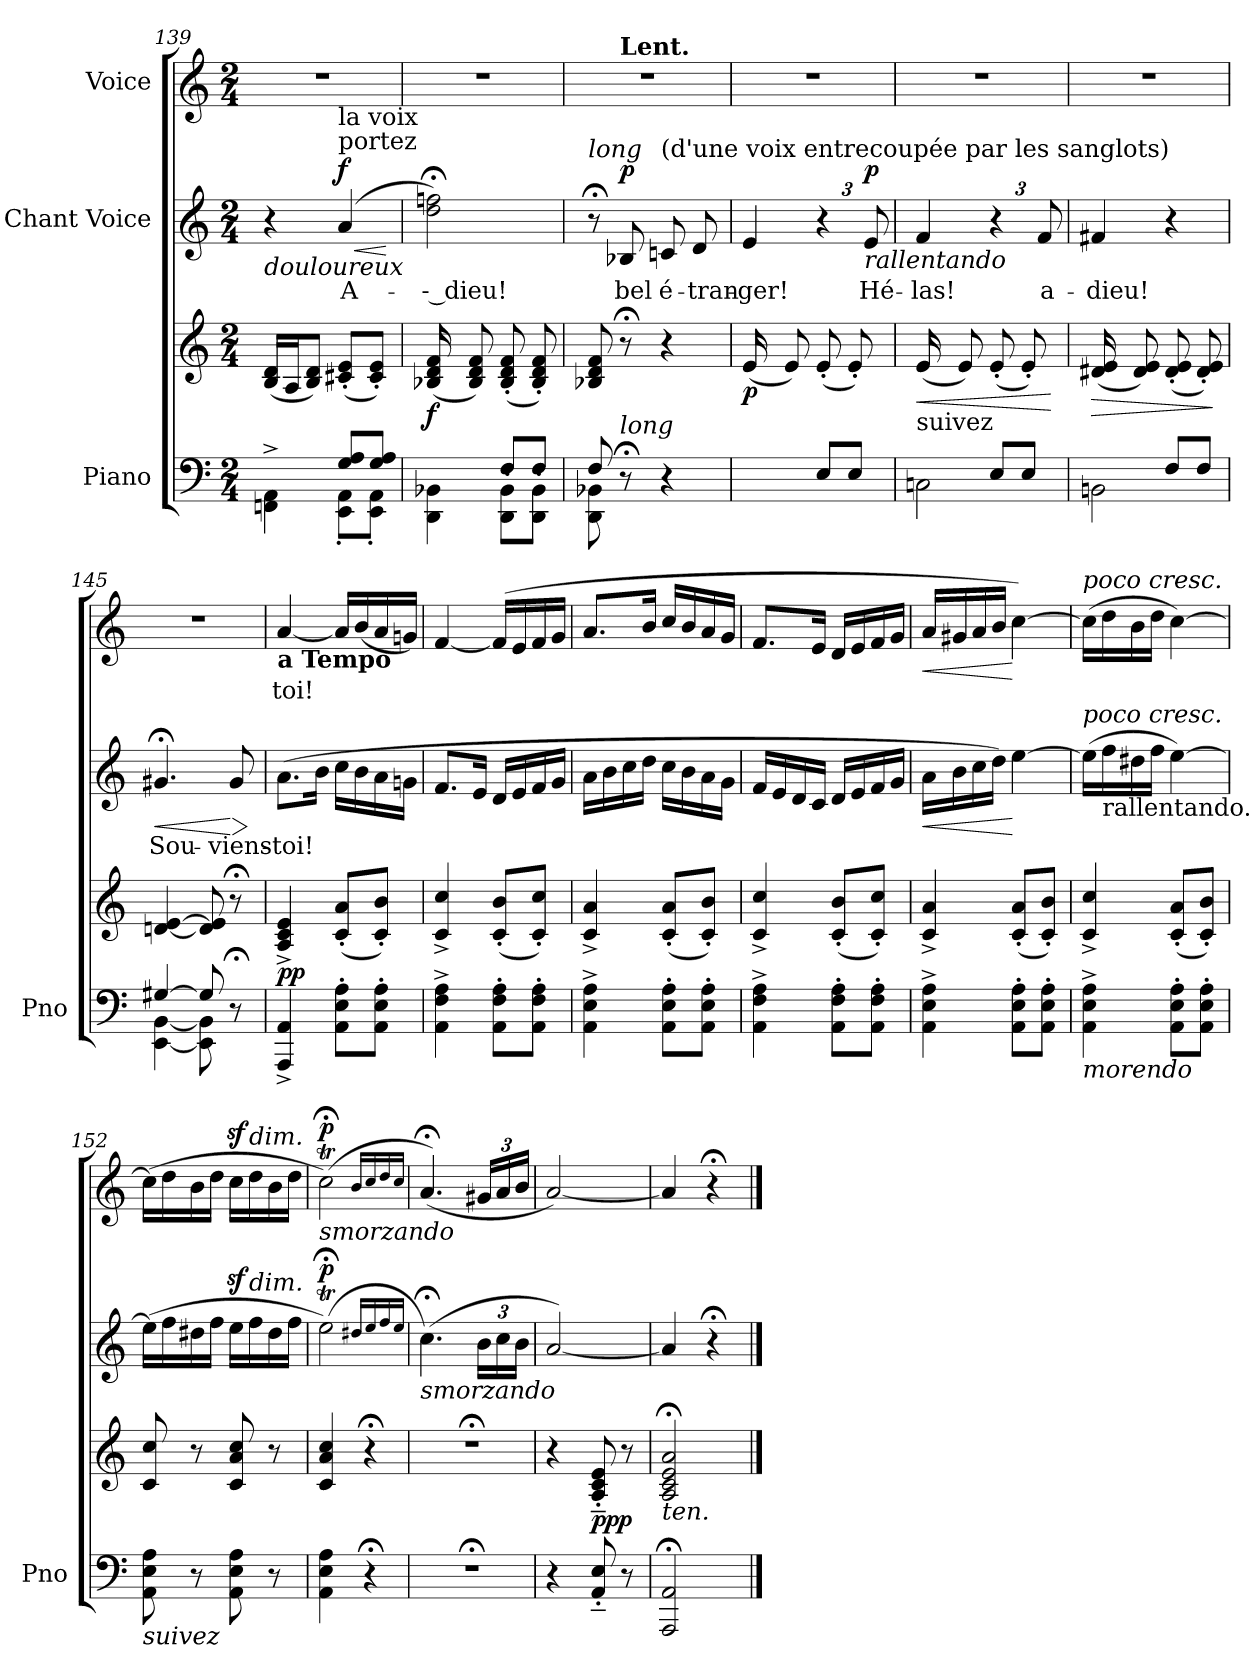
**kern	**kern	**dynam	**kern	**text	**dynam	**kern	**text	**dynam
*part3	*part3	*part3	*part2	*part2	*part2	*part1	*part1	*part1
*staff4	*staff3	*staff3/4	*staff2	*staff2	*staff2	*staff1	*staff1	*staff1
*I"Piano	*	*	*I"Chant Voice	*	*	*I"Voice	*	*
*I'Pno	*	*	*	*	*	*	*	*
*clefF4	*clefG2	*	*clefG2	*	*	*clefG2	*	*
*k[]	*k[]	*	*k[]	*	*	*k[]	*	*
*M2/4	*M2/4	*	*M2/4	*	*	*M2/4	*	*
=139	=139	=139	=139	=139	=139	=139	=139	=139
*^	*	*	*	*	*	*	*	*
!	!	!	!	!LO:TX:b:i:t=douloureux	!	!	!	!	!
4ryy	4FFn\^< 4AA\^<	(>16B/ 16d/LL	.	4r	.	.	2r	.	.
.	.	16A/J	.	.	.	.	.	.	.
.	.	8B/ 8d/J)	.	.	.	.	.	.	.
!	!	!	!	!LO:TX:a:t=portez	!	!	!	!	!
!	!	!	!	!LO:TX:a:t=la voix	!	!	!	!	!
!	!	!	!	!	!LO:LY:b	!LO:HP:b	!	!	!
!	!	!	!	!	!	!LO:DY:n=1:b	!	!	!
8G/ 8A/L	8EE\' 8AA\'L	(>8c#X/'> 8e/'>L	.	(>4a/	-A-	< f	.	.	.
8G/ 8A/J	8EE\' 8AA\'J	8c#/'> 8e/'>J)	.	.	.	.	.	.	.
*v	*v	*	*	*	*	*	*	*	*
.	.	.	.	.	[	.	.	.
!!LO:PB:g=z
=140	=140	=140	=140	=140	=140	=140	=140	=140
*^	*	*	*	*	*	*	*	*
*	*^	*	*	*	*	*	*	*	*
!	!	!	!	!LO:DY:b	!	!LO:LY:b	!	!	!	!
16ryy	4ryy	4DD\ 4BB-X\	(>16B-X/ 16d/ 16f/LL	f	2dd\;< 2ffn\;<)	-- dieu!	.	2r	.	.
16F/J	.	.	16ryy	.	.	.	.	.	.	.
4.ryy	.	.	8B-/ 8d/ 8f/J)	.	.	.	.	.	.	.
.	8F/L	8DD\' 8BB-\'L	(>8B-/'> 8d/'> 8f/'>L	.	.	.	.	.	.	.
.	8F/J	8DD\' 8BB-\'J	8B-/'> 8d/'> 8f/'>J)	.	.	.	.	.	.	.
=141	=141	=141	=141	=141	=141	=141	=141	=141	=141	=141
!	!	!	!	!	!LO:TX:a:i:t=long	!	!	!	!	!
*	*v	*v	*	*	*	*	*	*^	*	*
8F/	8DD\ 8BB-X\	8B-X/ 8d/ 8f/	.	8r;<	.	.	2r	8ryy	.	.
!	!	!	!	!	!	!	!	!LO:TX:a:B:t=Lent.	!	!
!LO:TX:a:i:t=long	!	!	!	!	!	!	!	!	!	!
!	!	!	!	!	!LO:LY:b	!LO:DY:a	!	!	!	!
8r;<	4.ryy	8r;<	.	8B-X/	bel	p	.	4.ryy	.	.
!	!	!	!	!LO:TX:a:t=(d'une voix entrecoupée par les sanglots)	!	!	!	!	!	!
!	!	!	!	!	!LO:LY:b	!	!	!	!	!
4r	.	4r	.	8cn/	é-	.	.	.	.	.
!	!	!	!	!	!LO:LY:b	!	!	!	!	!
.	.	.	.	8d/	-tran-	.	.	.	.	.
=142	=142	=142	=142	=142	=142	=142	=142	=142	=142	=142
!	!	!	!	!	!	!	!LO:TX:b:B:t=a Tempo.	!	!	!
!	!	!	!LO:DY:b	!	!LO:LY:b	!	!	!	!	!
*	*	*	*	*	*	*	*v	*v	*	*
16ryy	4ryy	(16e/LL	p	4e/	-ger!	.	2r	.	.
16E/J	.	16ryy	.	.	.	.	.	.	.
4.ryy	.	8e/J)	.	.	.	.	.	.	.
*	*	*	*	*Xbrackettup	*	*	*	*	*
.	8E/L	(>8e'>/L	.	6r	.	.	.	.	.
.	8E/J	8e'>/J)	.	.	.	.	.	.	.
!	!	!	!	!LO:TX:b:i:t=rallentando	!	!	!	!	!
!	!	!	!	!	!LO:LY:b	!LO:DY:a	!	!	!
.	.	.	.	12e/	Hé-	p	.	.	.
=143	=143	=143	=143	=143	=143	=143	=143	=143	=143
*	*^	*	*	*	*	*	*	*	*
!	!	!	!LO:TX:b:t=suivez	!	!	!	!	!	!	!
!	!	!	!	!LO:HP:b	!	!LO:LY:b	!	!	!	!
16ryy	4ryy	2Cn\	(16e/LL	<	4f/	-las!	.	2r	.	.
16E/J	.	.	16ryy	.	.	.	.	.	.	.
4.ryy	.	.	8e/J)	.	.	.	.	.	.	.
.	8E/L	.	(>8e'>/L	.	6r	.	.	.	.	.
.	8E/J	.	8e'>/J)	.	.	.	.	.	.	.
!	!	!	!	!	!	!LO:LY:b	!	!	!	!
.	.	.	.	.	12f/	a-	.	.	.	.
*v	*v	*v	*	*	*	*	*	*	*	*
.	.	[	.	.	.	.	.	.
=144	=144	=144	=144	=144	=144	=144	=144	=144
*^	*	*	*	*	*	*	*	*
*	*^	*	*	*	*	*	*	*	*
!	!	!	!	!LO:HP:b	!	!LO:LY:b	!	!	!	!
16ryy	4ryy	2BBn\	(16d#X/ 16e/LL	>	4f#X/	-dieu!	.	2r	.	.
16F#X/J	.	.	16ryy	.	.	.	.	.	.	.
4.ryy	.	.	8d#/ 8e/J)	.	.	.	.	.	.	.
.	8F#/L	.	(>8d#/'> 8e/'>L	.	4r	.	.	.	.	.
.	8F#/J	.	8d#/'> 8e/'>J)	.	.	.	.	.	.	.
*v	*v	*v	*	*	*	*	*	*	*	*
.	.	]	.	.	.	.	.	.
=145	=145	=145	=145	=145	=145	=145	=145	=145
*^	*	*	*	*	*	*	*	*
!	!	!	!	!	!LO:LY:b	!LO:HP:b	!	!	!
[4G#X/	[4EE\ [4BB\	[4dn/ [4e/	.	4.g#X;</	Sou-	<	2r	.	.
8G#/]	8EE\] 8BB\]	8d/] 8e/]	.	.	.	.	.	.	.
!	!	!	!	!	!LO:LY:b	!LO:HP:n=1:b	!	!	!
8r;<	8ryy	8r;<	.	8g#/	-viens-	[ >	.	.	.
*v	*v	*	*	*	*	*	*	*	*
.	.	.	.	.	]	.	.	.
!!LO:LB:g=z
=146	=146	=146	=146	=146	=146	=146	=146	=146
!	!	!	!	!	!	!LO:TX:b:B:t=a Tempo	!	!
!	!	!LO:DY:b	!	!LO:LY:b	!LO:DY:a	!	!LO:LY:b	!
!	!	!	!	!	!LO:DY:n=1:a	!	!	!LO:DY:a
!	!	!	!	!	!	!	!	!LO:DY:n=1:a
4AAA/^> 4AA/^>	4A/^> 4c/^> 4e/^>	pp	(8.a\L	-toi!	pp other-dynamics	[4a/	toi!	pp other-dynamics
.	.	.	16b\Jk	.	.	.	.	.
8AA\' 8E\' 8A\'L	(>8c/'> 8a/'>L	.	16cc\LL	.	.	16a/LL]	.	.
.	.	.	16b\	.	.	(16b/	.	.
8AA\' 8E\' 8A\'J	8c/'> 8b/'>J)	.	16a\	.	.	16a/	.	.
.	.	.	16gn\JJ	.	.	16gn/JJ)	.	.
=147	=147	=147	=147	=147	=147	=147	=147	=147
4AA\^ 4F\^ 4A\^	4c/^> 4cc/^>	.	8.f/L	.	.	[4f/	.	.
.	.	.	16e/Jk	.	.	.	.	.
8AA\' 8F\' 8A\'L	(>8c/'> 8b/'>L	.	16d/LL	.	.	(16f/LL]	.	.
.	.	.	16e/	.	.	16e/	.	.
8AA\' 8F\' 8A\'J	8c/'> 8cc/'>J)	.	16f/	.	.	16f/	.	.
.	.	.	16g/JJ	.	.	16g/JJ	.	.
=148	=148	=148	=148	=148	=148	=148	=148	=148
4AA\^ 4E\^ 4A\^	4c/^> 4a/^>	.	16a\LL	.	.	8.a/L	.	.
.	.	.	16b\	.	.	.	.	.
.	.	.	16cc\	.	.	.	.	.
.	.	.	16dd\JJ	.	.	16b/Jk	.	.
8AA\' 8E\' 8A\'L	(>8c/'> 8a/'>L	.	16cc\LL	.	.	16cc/LL	.	.
.	.	.	16b\	.	.	16b/	.	.
8AA\' 8E\' 8A\'J	8c/'> 8b/'>J)	.	16a\	.	.	16a/	.	.
.	.	.	16g\JJ	.	.	16g/JJ	.	.
=149	=149	=149	=149	=149	=149	=149	=149	=149
4AA\^ 4F\^ 4A\^	4c/^> 4cc/^>	.	16f/LL	.	.	8.f/L	.	.
.	.	.	16e/	.	.	.	.	.
.	.	.	16d/	.	.	.	.	.
.	.	.	16c/JJ	.	.	16e/Jk	.	.
8AA\' 8F\' 8A\'L	(>8c/'> 8b/'>L	.	16d/LL	.	.	16d/LL	.	.
.	.	.	16e/	.	.	16e/	.	.
8AA\' 8F\' 8A\'J	8c/'> 8cc/'>J)	.	16f/	.	.	16f/	.	.
.	.	.	16g/JJ	.	.	16g/JJ	.	.
=150	=150	=150	=150	=150	=150	=150	=150	=150
!	!	!	!	!	!LO:HP:b	!	!	!LO:HP:b
4AA\^ 4E\^ 4A\^	4c/^> 4a/^>	.	16a\LL	.	<	16a/LL	.	<
.	.	.	16b\	.	.	16g#X/	.	.
.	.	.	16cc\	.	.	16a/	.	.
.	.	.	16dd\JJ)	.	.	16b/JJ	.	.
8AA\' 8E\' 8A\'L	(>8c/'> 8a/'>L	.	[4ee\	.	[	[4cc\)	.	[
8AA\' 8E\' 8A\'J	8c/'> 8b/'>J)	.	.	.	.	.	.	.
!!LO:LB:g=z
=151	=151	=151	=151	=151	=151	=151	=151	=151
!	!	!	!	!	!	!LO:TX:a:i:t=poco cresc.	!	!
!	!	!	!LO:TX:a:i:t=poco cresc.	!	!	!	!	!
!LO:TX:b:i:t=morendo	!	!	!	!	!	!	!	!
4AA\^ 4E\^ 4A\^	4c/^> 4cc/^>	.	(16ee\LL]	.	.	(16cc\LL]	.	.
!	!	!	!LO:TX:b:t=rallentando.	!	!	!	!	!
.	.	.	16ff\	.	.	16dd\	.	.
.	.	.	16dd#X\	.	.	16b\	.	.
.	.	.	16ff\JJ	.	.	16dd\JJ	.	.
8AA\' 8E\' 8A\'L	(>8c/'> 8a/'>L	.	[4ee\)	.	.	[4cc\)	.	.
8AA\' 8E\' 8A\'J	8c/'> 8b/'>J)	.	.	.	.	.	.	.
=152	=152	=152	=152	=152	=152	=152	=152	=152
!LO:TX:b:i:t=suivez	!	!	!	!	!	!	!	!
8AA\ 8E\ 8A\	8c/ 8cc/	.	(16ee\LL]	.	.	(16cc\LL]	.	.
.	.	.	16ff\	.	.	16dd\	.	.
8r	8r	.	16dd#X\	.	.	16b\	.	.
.	.	.	16ff\JJ	.	.	16dd\JJ	.	.
8AA\ 8E\ 8A\	8c/ 8a/ 8cc/	.	16eez>\LL	.	.	16ccz>\LL	.	.
!	!	!	!	!	!	!LO:TX:a:i:t=dim.	!	!
!	!	!	!LO:TX:a:i:t=dim.	!	!	!	!	!
.	.	.	16ff\	.	.	16dd\	.	.
8r	8r	.	16dd#\	.	.	16b\	.	.
.	.	.	16ff\JJ	.	.	16dd\JJ	.	.
=153	=153	=153	=153	=153	=153	=153	=153	=153
!	!	!	!	!	!	!LO:TX:b:i:t=smorzando	!	!
!	!	!	!	!	!LO:DY:a	!	!	!LO:DY:a
4AA\ 4E\ 4A\	4c/ 4a/ 4cc/	.	(<2ee;<t\)	.	p	(<2cc;<T\)	.	p
4r;<	4r;<	.	.	.	.	.	.	.
.	.	.	16qdd#X/LL	.	.	16qb/LL	.	.
.	.	.	16qee/	.	.	16qcc/	.	.
.	.	.	16qff/	.	.	16qdd/	.	.
.	.	.	16qee/JJ	.	.	16qcc/JJ	.	.
=154	=154	=154	=154	=154	=154	=154	=154	=154
!	!	!	!LO:TX:b:i:t=smorzando	!	!	!	!	!
2r;<	2r;<	.	(4.cc;<\)	.	.	(4.a;</)	.	.
*	*	*	*brackettup	*	*	*	*	*
.	.	.	24b\LL	.	.	24g#X/LL	.	.
.	.	.	24cc\	.	.	24a/	.	.
.	.	.	24b\JJ	.	.	24b/JJ	.	.
=155	=155	=155	=155	=155	=155	=155	=155	=155
4r	4r	.	[2a/)	.	.	[2a/)	.	.
!	!	!LO:DY:b	!	!	!	!	!	!
8AA/'~ 8E/'~	8A/'>~> 8c/'>~> 8e/'>~>	ppp	.	.	.	.	.	.
8r	8r	.	.	.	.	.	.	.
=156	=156	=156	=156	=156	=156	=156	=156	=156
!	!LO:TX:b:i:t=ten.	!	!	!	!	!	!	!
2AAA/; 2AA/;	2A/;< 2c/;< 2e/;< 2a/;<	.	4a/]	.	.	4a/]	.	.
.	.	.	4r;<	.	.	4r;<	.	.
==	==	==	==	==	==	==	==	==
*-	*-	*-	*-	*-	*-	*-	*-	*-
